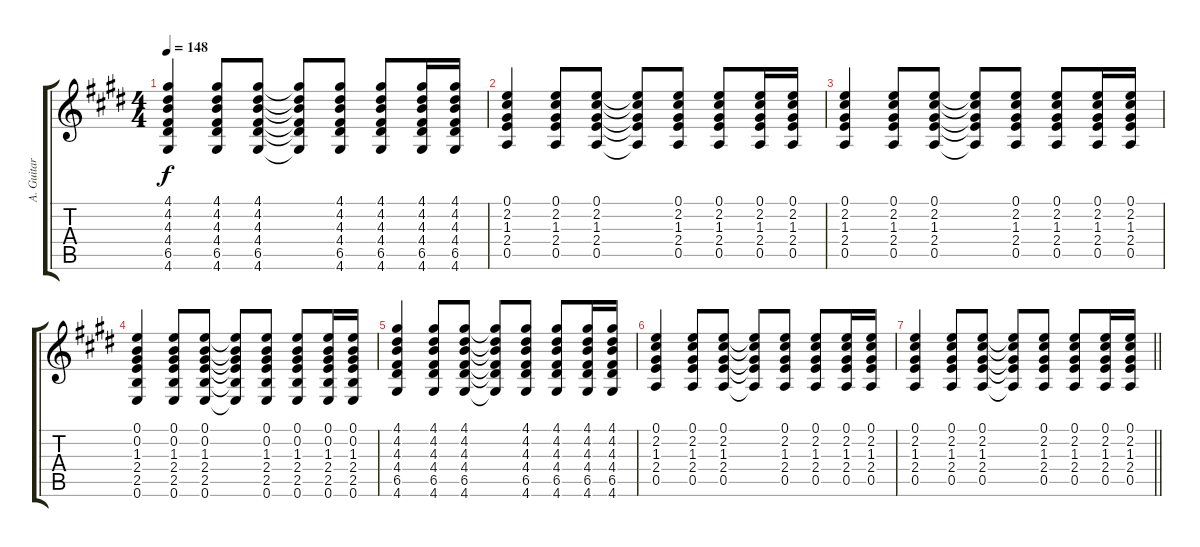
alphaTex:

\track ("A. Guitar" "A. Guitar") {instrument acousticguitarsteel}
\staff {score tabs}
\tuning (E4 B3 G3 D3 A2 E2) {hide}
\ts (4 4)
\tempo 148
\clef g2
\ks e
(4.1 4.2 4.3 4.4 6.5 4.6).4{dy f} (4.1 4.2 4.3 4.4 6.5 4.6).8 (4.1 4.2 4.3 4.4 6.5 4.6).8 (4.1{t} 4.2{t} 4.3{t} 4.4{t} 6.5{t} 4.6{t}).8 (4.1 4.2 4.3 4.4 6.5 4.6).8 (4.1 4.2 4.3 4.4 6.5 4.6).8 (4.1 4.2 4.3 4.4 6.5 4.6).16 (4.1 4.2 4.3 4.4 6.5 4.6).16 |
(0.1 2.2 1.3 2.4 0.5).4 (0.1 2.2 1.3 2.4 0.5).8 (0.1 2.2 1.3 2.4 0.5).8 (0.1{t} 2.2{t} 1.3{t} 2.4{t} 0.5{t}).8 (0.1 2.2 1.3 2.4 0.5).8 (0.1 2.2 1.3 2.4 0.5).8 (0.1 2.2 1.3 2.4 0.5).16 (0.1 2.2 1.3 2.4 0.5).16 |
(0.1 2.2 1.3 2.4 0.5).4 (0.1 2.2 1.3 2.4 0.5).8 (0.1 2.2 1.3 2.4 0.5).8 (0.1{t} 2.2{t} 1.3{t} 2.4{t} 0.5{t}).8 (0.1 2.2 1.3 2.4 0.5).8 (0.1 2.2 1.3 2.4 0.5).8 (0.1 2.2 1.3 2.4 0.5).16 (0.1 2.2 1.3 2.4 0.5).16 |
(0.1 0.2 1.3 2.4 2.5 0.6).4 (0.1 0.2 1.3 2.4 2.5 0.6).8 (0.1 0.2 1.3 2.4 2.5 0.6).8 (0.1{t} 0.2{t} 1.3{t} 2.4{t} 2.5{t} 0.6{t}).8 (0.1 0.2 1.3 2.4 2.5 0.6).8 (0.1 0.2 1.3 2.4 2.5 0.6).8 (0.1 0.2 1.3 2.4 2.5 0.6).16 (0.1 0.2 1.3 2.4 2.5 0.6).16 |
(4.1 4.2 4.3 4.4 6.5 4.6).4 (4.1 4.2 4.3 4.4 6.5 4.6).8 (4.1 4.2 4.3 4.4 6.5 4.6).8 (4.1{t} 4.2{t} 4.3{t} 4.4{t} 6.5{t} 4.6{t}).8 (4.1 4.2 4.3 4.4 6.5 4.6).8 (4.1 4.2 4.3 4.4 6.5 4.6).8 (4.1 4.2 4.3 4.4 6.5 4.6).16 (4.1 4.2 4.3 4.4 6.5 4.6).16 |
(0.1 2.2 1.3 2.4 0.5).4 (0.1 2.2 1.3 2.4 0.5).8 (0.1 2.2 1.3 2.4 0.5).8 (0.1{t} 2.2{t} 1.3{t} 2.4{t} 0.5{t}).8 (0.1 2.2 1.3 2.4 0.5).8 (0.1 2.2 1.3 2.4 0.5).8 (0.1 2.2 1.3 2.4 0.5).16 (0.1 2.2 1.3 2.4 0.5).16 |
\barLineRight lightlight
(0.1 2.2 1.3 2.4 0.5).4 (0.1 2.2 1.3 2.4 0.5).8 (0.1 2.2 1.3 2.4 0.5).8 (0.1{t} 2.2{t} 1.3{t} 2.4{t} 0.5{t}).8 (0.1 2.2 1.3 2.4 0.5).8 (0.1 2.2 1.3 2.4 0.5).8 (0.1 2.2 1.3 2.4 0.5).16 (0.1 2.2 1.3 2.4 0.5).16
